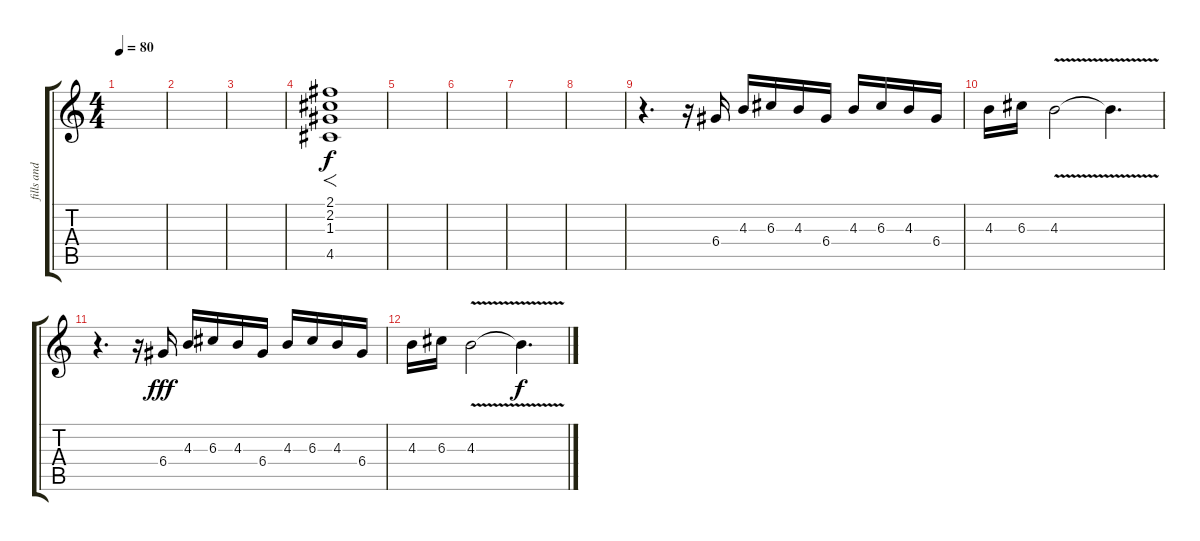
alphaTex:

\track ("fills and overdub" "fills and ") {instrument distortionguitar}
\staff {score tabs}
\tuning (E4 B3 G3 D3 A2 E2) {hide}
\ts (4 4)
\tempo 80
\clef g2
\ks c
|
|
|
(2.1 2.2 1.3 4.5).1{f} |
|
|
|
|
r.4{d} r.16 6.4.16 4.3.16 6.3.16 4.3.16 6.4.16 4.3.16 6.3.16 4.3.16 6.4.16 |
4.3.16 6.3.16 4.3{v}.2{volume 6} 4.3{t}.4{d dy f} |
r.4{d volume 11} r.16 6.4.16{dy fff} 4.3.16 6.3.16 4.3.16 6.4.16 4.3.16 6.3.16 4.3.16 6.4.16 |
4.3.16 6.3.16 4.3{v}.2{volume 7} 4.3{t}.4{d dy f}
